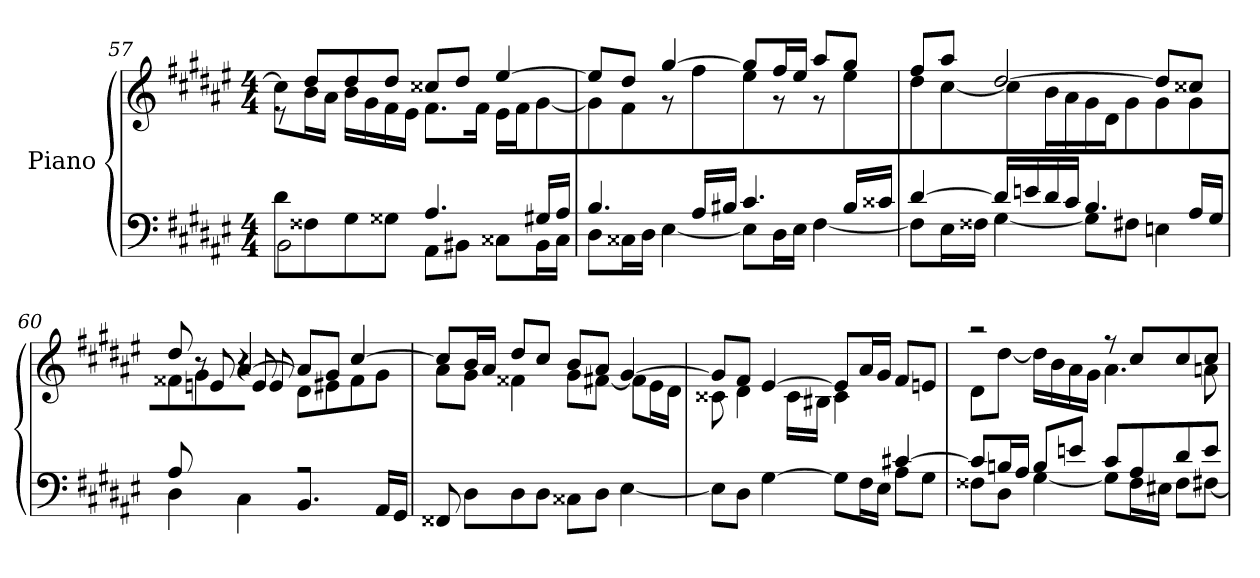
**kern	**kern
*part1	*part1
*staff2	*staff1
*I"Piano	*
*clefF4	*clefG2
*k[f#c#g#d#a#e#]	*k[f#c#g#d#a#e#]
*F#:	*F#:
*M4/4	*M4/4
=57	=57
*^	*^
8d#\L	2BB\	8cc#\L]	8r
8F##X	.	16b\L	8dd#/L
.	.	16a#\JJ	.
8G#	.	16b\LL	8dd#/
.	.	16g#\	.
8G##XJ	.	16f#\	8dd#/J
.	.	16e#\JJ	.
4.A#/	8AA#\L	8cc##X/L	8.f#\L
.	8BB#X\J	8dd#/J	.
.	.	.	16f#\J
.	8C##X\L	[4ee#/	16e#\LL
.	.	.	16f#\
16G#X/LL	16BB#\L	.	[8g#\J
16A#/JJ	16C##\JJ	.	.
!!LO:LB:g=z	!!
=58	=58	=58	=58
4.B/	8D#\L	8ee#/L]	8g#\L]
.	16C##X\L	8dd#/J	8f#\J
.	16D#\JJ	.	.
.	[4E#\	[4gg#/	8r
16A#LL	.	.	8ff#\
16B#XJJ	.	.	.
4.c#/	8E#L]	8gg#/L]	8ee#\
.	16D#L	16ff#/L	8r
.	16E#JJ	16ee#/JJ	.
.	[4F#\	8aa#L	8r
16B#/LL	.	8gg#J	8ee#\
16c##X/JJ	.	.	.
=59	=59	=59	=59
[4d#/	8F#L]	8ff#/L	8dd#\L
.	16E#L	8aa#/J	[8cc#\J
.	16F##XJJ	.	.
16d#LL]	[4G#\	[2dd#/	8cc#\L]
16en	.	.	.
16d#	.	.	16b\L
16c#JJ	.	.	16a#\JJ
4.B/	8G#\L]	.	16g#LL
.	.	.	16d#JJ
.	8F#X\J	.	8g#\L
.	4En\	8dd#L]	8g#\
16A#LL	.	8cc##XJ	8g#\J
16G#JJ	.	.	.
=60	=60	=60	=60
*	*	*	*^
8A#L	4D#\	8dd#/	8f##X/L	8ryy
4.ryy	.	8r	8g#/J	8en
.	4C#\	[4a#/	4r	8e
.	.	.	.	8eJ
2r	4.BB/	8a#/L]	8d#L	2ryy
.	.	8g#/J	8e#X	.
.	.	[4cc#/	8f##	.
.	16AA#/LL	.	8g#J	.
.	16GG#/JJ	.	.	.
*	*	*	*v	*v
!!LO:LB:g=z
=61	=61	=61	=61
1ryy	8FF##X/	8cc#/L]	8a#\L
.	8D#L	16b/L	8g#\J
.	.	16a#/JJ	.
.	8D#	8dd#/L	4f##X\
.	8D#J	8cc#/J	.
.	8C##X\L	8b/L	8g#\L
.	8D#\J	8a#/J	[8f#X\J
.	[4E#\	[4g#/	8f#\L]
.	.	.	16e#\L
.	.	.	16d#\JJ
=62	=62	=62	=62
2ryy	8E#L]	8g#L]	8c##X\
.	8D#J	8f#J	4d#\
.	[4G#\	[4e#/	.
.	.	.	16c##\LL
.	.	.	16B#X\JJ
4ryy	8G#\L]	8e#/L]	4c##\
.	16F#\L	16a#/L	.
.	16E#\JJ	16g#/JJ	.
[4c#X/	8A#\L	8f#/L	4ryy
.	8G#\J	8en/J	.
=63	=63	=63	=63
8c#L]	8F##XL	2r	8d#L
16BnL	8D#J	.	[8dd#J
16A#JJ	.	.	.
8BL	[4G#\	.	16dd#\LL]
.	.	.	16b\
8enJ	.	.	16a#\
.	.	.	16g#\JJ
8c#/L	8G#L]	8r	4.a#\
8A#/	16F##L	8cc#L	.
.	16E#XJJ	.	.
8d#/	8F##\L	8cc#	.
8e/J	[8F#X\J	8cc#J	8an\
*v	*v	*	*
*	*v	*v
=	=
*-	*-
